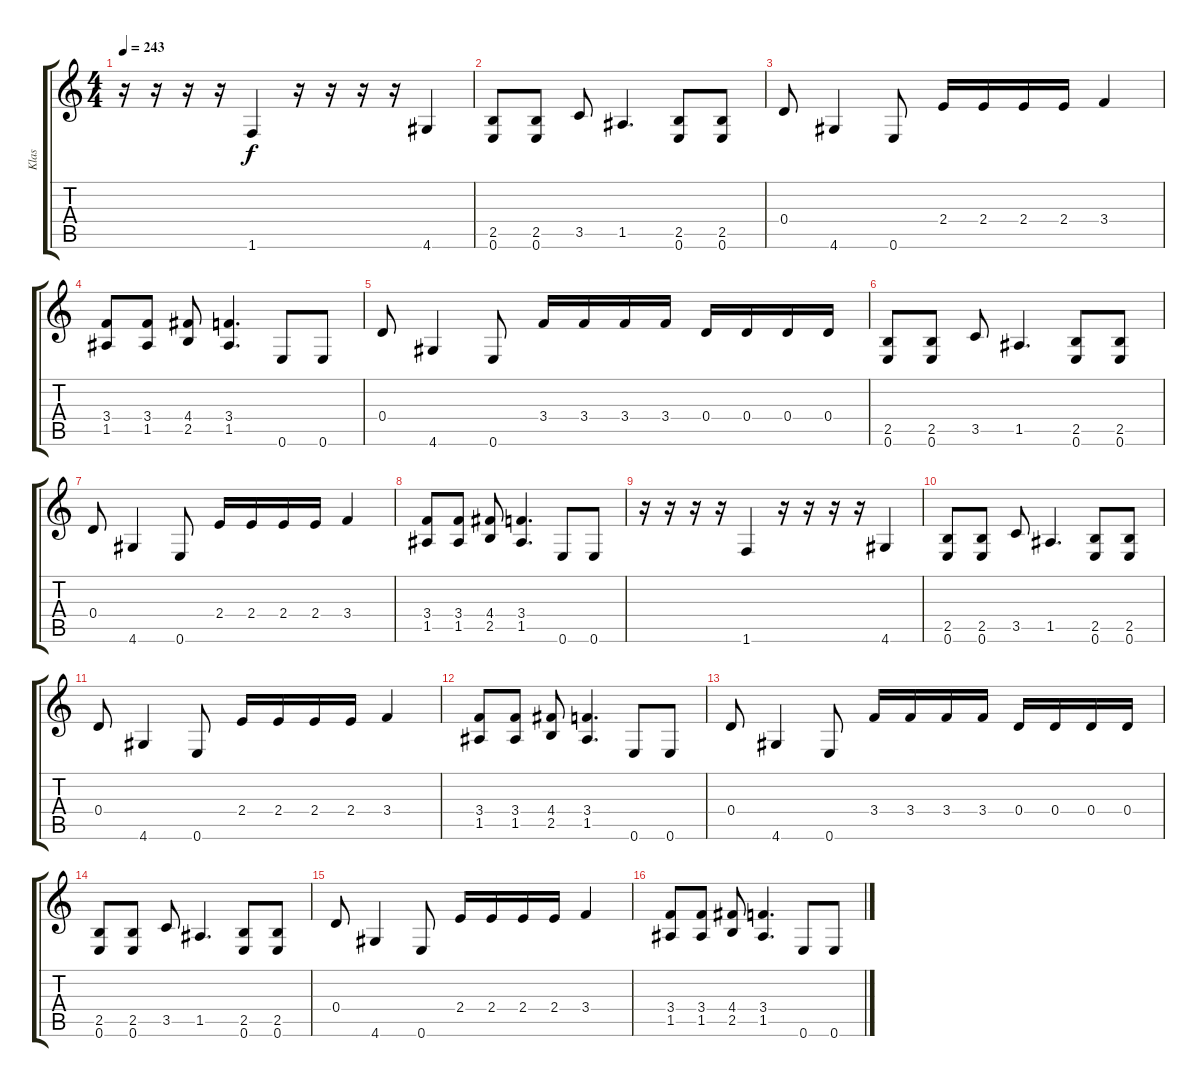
\track ("Klas" "Klas") {instrument distortionguitar}
\staff {score tabs}
\tuning (E4 B3 G3 D3 A2 E2) {hide}
\ts (4 4)
\tempo 243
\clef g2
\ks c
r.16{dy f} r.16 r.16 r.16 1.6.4 r.16 r.16 r.16 r.16 4.6.4 |
(2.5 0.6).8 (2.5 0.6).8 3.5.8 1.5.4{d} (2.5 0.6).8 (2.5 0.6).8 |
0.4.8 4.6.4 0.6.8 2.4.16 2.4.16 2.4.16 2.4.16 3.4.4 |
(3.4 1.5).8 (3.4 1.5).8 (4.4 2.5).8 (3.4 1.5).4{d} 0.6.8 0.6.8 |
0.4.8 4.6.4 0.6.8 3.4.16 3.4.16 3.4.16 3.4.16 0.4.16 0.4.16 0.4.16 0.4.16 |
(2.5 0.6).8 (2.5 0.6).8 3.5.8 1.5.4{d} (2.5 0.6).8 (2.5 0.6).8 |
0.4.8 4.6.4 0.6.8 2.4.16 2.4.16 2.4.16 2.4.16 3.4.4 |
(3.4 1.5).8 (3.4 1.5).8 (4.4 2.5).8 (3.4 1.5).4{d} 0.6.8 0.6.8 |
r.16 r.16 r.16 r.16 1.6.4 r.16 r.16 r.16 r.16 4.6.4 |
(2.5 0.6).8 (2.5 0.6).8 3.5.8 1.5.4{d} (2.5 0.6).8 (2.5 0.6).8 |
0.4.8 4.6.4 0.6.8 2.4.16 2.4.16 2.4.16 2.4.16 3.4.4 |
(3.4 1.5).8 (3.4 1.5).8 (4.4 2.5).8 (3.4 1.5).4{d} 0.6.8 0.6.8 |
0.4.8 4.6.4 0.6.8 3.4.16 3.4.16 3.4.16 3.4.16 0.4.16 0.4.16 0.4.16 0.4.16 |
(2.5 0.6).8 (2.5 0.6).8 3.5.8 1.5.4{d} (2.5 0.6).8 (2.5 0.6).8 |
0.4.8 4.6.4 0.6.8 2.4.16 2.4.16 2.4.16 2.4.16 3.4.4 |
(3.4 1.5).8 (3.4 1.5).8 (4.4 2.5).8 (3.4 1.5).4{d} 0.6.8 0.6.8
